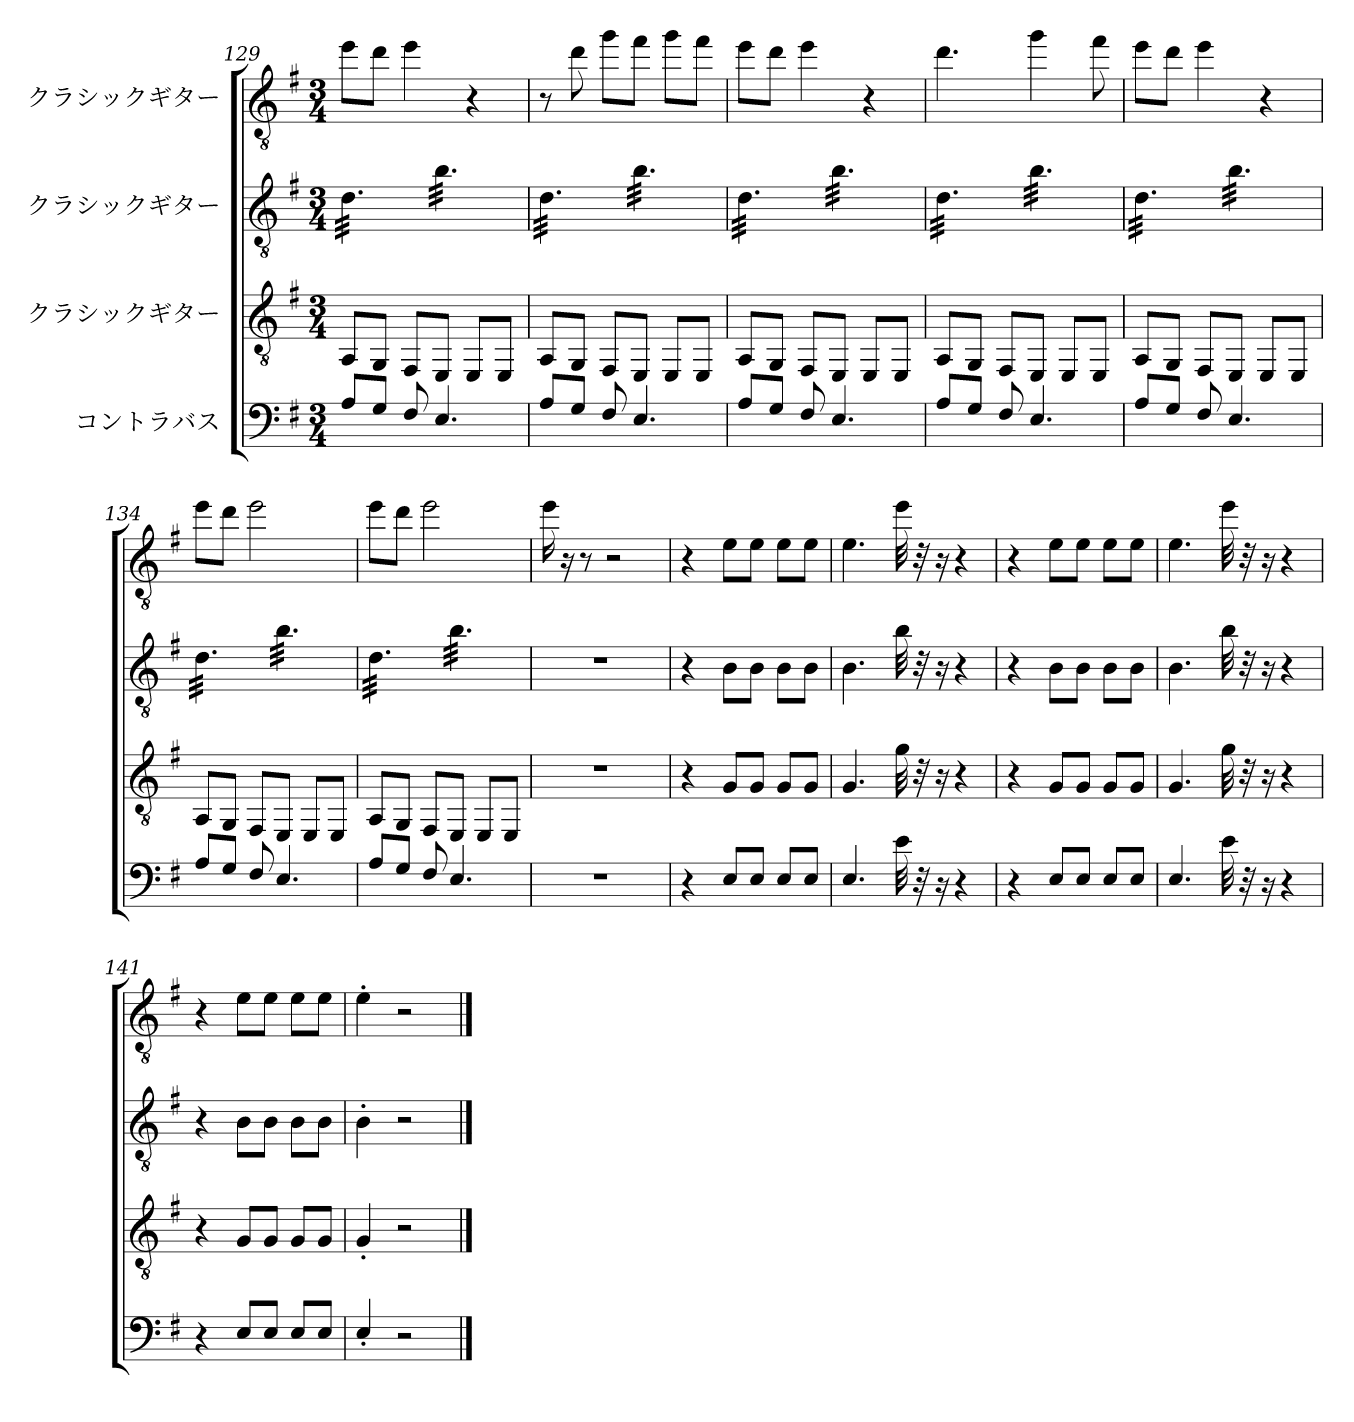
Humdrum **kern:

**kern	**kern	**kern	**kern
*part4	*part3	*part2	*part1
*staff4	*staff3	*staff2	*staff1
*I"コントラバス	*I"クラシックギター	*I"クラシックギター	*I"クラシックギター
*clefF4	*clefGv2	*clefGv2	*clefGv2
*ITrd7c12	*	*	*
*k[f#]	*k[f#]	*k[f#]	*k[f#]
*M3/4	*M3/4	*M3/4	*M3/4
=129	=129	=129	=129
*	*	*tremolo	*
8AA/L	8AA/L	32d\LLL	8ee\L
.	.	32d\	.
.	.	32d\	.
.	.	32d\	.
8GG/J	8GG/J	32d\	8dd\J
.	.	32d\	.
.	.	32d\	.
.	.	32d\	.
8FF#/	8FF#/L	32d\	4ee\
.	.	32d\	.
.	.	32d\	.
.	.	32d\JJJ	.
4.EE/	8EE/J	32b\LLL	.
.	.	32b\	.
.	.	32b\	.
.	.	32b\	.
.	8EE/L	32b\	4r
.	.	32b\	.
.	.	32b\	.
.	.	32b\	.
.	8EE/J	32b\	.
.	.	32b\	.
.	.	32b\	.
.	.	32b\JJJ	.
=130	=130	=130	=130
8AA/L	8AA/L	32d\LLL	8r
.	.	32d\	.
.	.	32d\	.
.	.	32d\	.
8GG/J	8GG/J	32d\	8dd\
.	.	32d\	.
.	.	32d\	.
.	.	32d\	.
8FF#/	8FF#/L	32d\	8gg\L
.	.	32d\	.
.	.	32d\	.
.	.	32d\JJJ	.
4.EE/	8EE/J	32b\LLL	8ff#\J
.	.	32b\	.
.	.	32b\	.
.	.	32b\	.
.	8EE/L	32b\	8gg\L
.	.	32b\	.
.	.	32b\	.
.	.	32b\	.
.	8EE/J	32b\	8ff#\J
.	.	32b\	.
.	.	32b\	.
.	.	32b\JJJ	.
!!LO:LB:g=z
=131	=131	=131	=131
8AA/L	8AA/L	32d\LLL	8ee\L
.	.	32d\	.
.	.	32d\	.
.	.	32d\	.
8GG/J	8GG/J	32d\	8dd\J
.	.	32d\	.
.	.	32d\	.
.	.	32d\	.
8FF#/	8FF#/L	32d\	4ee\
.	.	32d\	.
.	.	32d\	.
.	.	32d\JJJ	.
4.EE/	8EE/J	32b\LLL	.
.	.	32b\	.
.	.	32b\	.
.	.	32b\	.
.	8EE/L	32b\	4r
.	.	32b\	.
.	.	32b\	.
.	.	32b\	.
.	8EE/J	32b\	.
.	.	32b\	.
.	.	32b\	.
.	.	32b\JJJ	.
=132	=132	=132	=132
8AA/L	8AA/L	32d\LLL	4.dd\
.	.	32d\	.
.	.	32d\	.
.	.	32d\	.
8GG/J	8GG/J	32d\	.
.	.	32d\	.
.	.	32d\	.
.	.	32d\	.
8FF#/	8FF#/L	32d\	.
.	.	32d\	.
.	.	32d\	.
.	.	32d\JJJ	.
4.EE/	8EE/J	32b\LLL	4gg\
.	.	32b\	.
.	.	32b\	.
.	.	32b\	.
.	8EE/L	32b\	.
.	.	32b\	.
.	.	32b\	.
.	.	32b\	.
.	8EE/J	32b\	8ff#\
.	.	32b\	.
.	.	32b\	.
.	.	32b\JJJ	.
=133	=133	=133	=133
8AA/L	8AA/L	32d\LLL	8ee\L
.	.	32d\	.
.	.	32d\	.
.	.	32d\	.
8GG/J	8GG/J	32d\	8dd\J
.	.	32d\	.
.	.	32d\	.
.	.	32d\	.
8FF#/	8FF#/L	32d\	4ee\
.	.	32d\	.
.	.	32d\	.
.	.	32d\JJJ	.
4.EE/	8EE/J	32b\LLL	.
.	.	32b\	.
.	.	32b\	.
.	.	32b\	.
.	8EE/L	32b\	4r
.	.	32b\	.
.	.	32b\	.
.	.	32b\	.
.	8EE/J	32b\	.
.	.	32b\	.
.	.	32b\	.
.	.	32b\JJJ	.
=134	=134	=134	=134
8AA/L	8AA/L	32d\LLL	8ee\L
.	.	32d\	.
.	.	32d\	.
.	.	32d\	.
8GG/J	8GG/J	32d\	8dd\J
.	.	32d\	.
.	.	32d\	.
.	.	32d\	.
8FF#/	8FF#/L	32d\	2ee\
.	.	32d\	.
.	.	32d\	.
.	.	32d\JJJ	.
4.EE/	8EE/J	32b\LLL	.
.	.	32b\	.
.	.	32b\	.
.	.	32b\	.
.	8EE/L	32b\	.
.	.	32b\	.
.	.	32b\	.
.	.	32b\	.
.	8EE/J	32b\	.
.	.	32b\	.
.	.	32b\	.
.	.	32b\JJJ	.
!!LO:LB:g=z
=135	=135	=135	=135
8AA/L	8AA/L	32d\LLL	8ee\L
.	.	32d\	.
.	.	32d\	.
.	.	32d\	.
8GG/J	8GG/J	32d\	8dd\J
.	.	32d\	.
.	.	32d\	.
.	.	32d\	.
8FF#/	8FF#/L	32d\	2ee\
.	.	32d\	.
.	.	32d\	.
.	.	32d\JJJ	.
4.EE/	8EE/J	32b\LLL	.
.	.	32b\	.
.	.	32b\	.
.	.	32b\	.
.	8EE/L	32b\	.
.	.	32b\	.
.	.	32b\	.
.	.	32b\	.
.	8EE/J	32b\	.
.	.	32b\	.
.	.	32b\	.
.	.	32b\JJJ	.
*	*	*Xtremolo	*
=136	=136	=136	=136
2.r	2.r	2.r	16ee\
.	.	.	16r
.	.	.	8r
.	.	.	2r
=137	=137	=137	=137
4r	4r	4r	4r
8EE/L	8G/L	8B\L	8e\L
8EE/J	8G/J	8B\J	8e\J
8EE/L	8G/L	8B\L	8e\L
8EE/J	8G/J	8B\J	8e\J
=138	=138	=138	=138
4.EEi/	4.Gi/	4.Bi\	4.ei\
32E\	32g\	32b\	32ee\
32r	32r	32r	32r
16r	16r	16r	16r
4r	4r	4r	4r
=139	=139	=139	=139
4r	4r	4r	4r
8EE/L	8G/L	8B\L	8e\L
8EE/J	8G/J	8B\J	8e\J
8EE/L	8G/L	8B\L	8e\L
8EE/J	8G/J	8B\J	8e\J
=140	=140	=140	=140
4.EEi/	4.Gi/	4.Bi\	4.ei\
32E\	32g\	32b\	32eei\
32r	32r	32r	32r
16r	16r	16r	16r
4r	4r	4r	4r
!!LO:PB:g=z
=141	=141	=141	=141
4r	4r	4r	4r
8EE/L	8G/L	8B\L	8e\L
8EE/J	8G/J	8B\J	8e\J
8EE/L	8G/L	8B\L	8e\L
8EE/J	8G/J	8B\J	8e\J
=142	=142	=142	=142
4EE'/	4G'/	4B'\	4e'\
2r	2r	2r	2r
==	==	==	==
*-	*-	*-	*-
